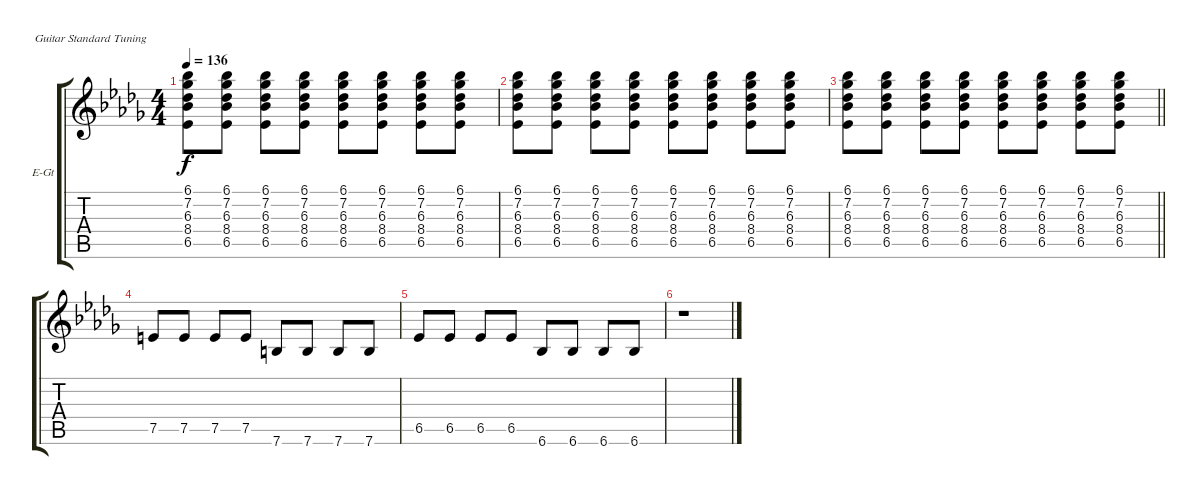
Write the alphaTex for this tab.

\bracketExtendMode groupsimilarinstruments
\firstSystemTrackNameOrientation horizontal
\otherSystemsTrackNameOrientation horizontal
\track ("Albert Hammond Jr." "E-Gt") {instrument electricguitarclean}
\staff {score tabs}
\tuning (E4 B3 G3 D3 A2 E2)
\ts (4 4)
\tempo 136
\clef g2
\ks db
(6.1 7.2 6.3 8.4 6.5).8{dy f} (6.1 7.2 6.3 8.4 6.5).8 (6.1 7.2 6.3 8.4 6.5).8 (6.1 7.2 6.3 8.4 6.5).8 (6.1 7.2 6.3 8.4 6.5).8 (6.1 7.2 6.3 8.4 6.5).8 (6.1 7.2 6.3 8.4 6.5).8 (6.1 7.2 6.3 8.4 6.5).8 |
(6.1 7.2 6.3 8.4 6.5).8 (6.1 7.2 6.3 8.4 6.5).8 (6.1 7.2 6.3 8.4 6.5).8 (6.1 7.2 6.3 8.4 6.5).8 (6.1 7.2 6.3 8.4 6.5).8 (6.1 7.2 6.3 8.4 6.5).8 (6.1 7.2 6.3 8.4 6.5).8 (6.1 7.2 6.3 8.4 6.5).8 |
\barLineRight lightlight
(6.1 7.2 6.3 8.4 6.5).8 (6.1 7.2 6.3 8.4 6.5).8 (6.1 7.2 6.3 8.4 6.5).8 (6.1 7.2 6.3 8.4 6.5).8 (6.1 7.2 6.3 8.4 6.5).8 (6.1 7.2 6.3 8.4 6.5).8 (6.1 7.2 6.3 8.4 6.5).8 (6.1 7.2 6.3 8.4 6.5).8 |
7.5.8 7.5.8 7.5.8 7.5.8 7.6.8 7.6.8 7.6.8 7.6.8 |
6.5.8 6.5.8 6.5.8 6.5.8 6.6.8 6.6.8 6.6.8 6.6.8 |
r.1
